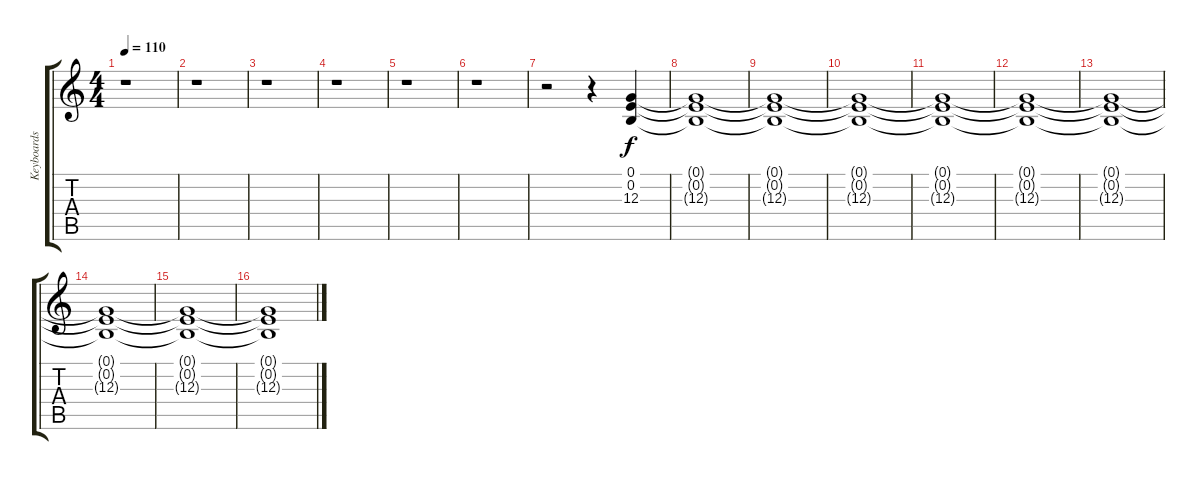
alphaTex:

\track ("Keyboards" "Keyboards") {instrument synthvoice}
\staff {score tabs}
\tuning (E4 B3 G3 D3 A2 E2) {hide}
\ts (4 4)
\tempo 110
\clef g2
\ks c
r.1{dy f} |
r.1 |
r.1 |
r.1 |
r.1 |
r.1 |
r.2 r.4 (0.1 0.2 12.3).4 |
(0.1{t} 0.2{t} 12.3{t}).1 |
(0.1{t} 0.2{t} 12.3{t}).1 |
(0.1{t} 0.2{t} 12.3{t}).1 |
(0.1{t} 0.2{t} 12.3{t}).1 |
(0.1{t} 0.2{t} 12.3{t}).1 |
(0.1{t} 0.2{t} 12.3{t}).1 |
(0.1{t} 0.2{t} 12.3{t}).1 |
(0.1{t} 0.2{t} 12.3{t}).1 |
(0.1{t} 0.2{t} 12.3{t}).1
